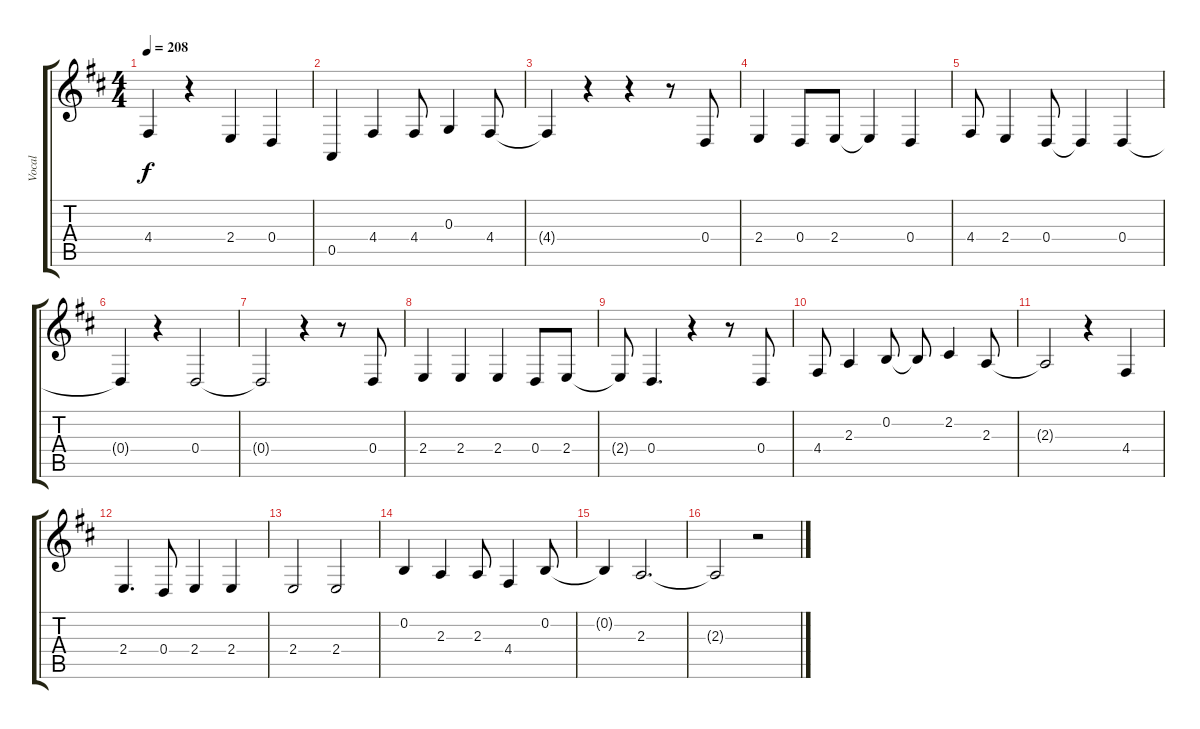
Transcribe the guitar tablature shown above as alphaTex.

\track ("Vocal" "Vocal") {instrument brightacousticpiano}
\staff {score tabs}
\tuning (E4 B3 G3 D3 A2 E2) {hide}
\ts (4 4)
\tempo 208
\clef g2
\ks d
4.4{t}.4{dy f} r.4 2.4.4 0.4.4 |
0.5.4 4.4.4 4.4.8 0.3.4 4.4.8 |
4.4{t}.4 r.4 r.4 r.8 0.4.8 |
2.4.4 0.4.8 2.4.8 2.4{t}.4 0.4.4 |
4.4.8 2.4.4 0.4.8 0.4{t}.4 0.4.4 |
0.4{t}.4 r.4 0.4.2 |
0.4{t}.2 r.4 r.8 0.4.8 |
2.4.4 2.4.4 2.4.4 0.4.8 2.4.8 |
2.4{t}.8 0.4.4{d} r.4 r.8 0.4.8 |
4.4.8 2.3.4 0.2.8 0.2{t}.8 2.2.4 2.3.8 |
2.3{t}.2 r.4 4.4.4 |
2.4.4{d} 0.4.8 2.4.4 2.4.4 |
2.4.2 2.4.2 |
0.2.4 2.3.4 2.3.8 4.4.4 0.2.8 |
0.2{t}.4 2.3.2{d} |
2.3{t}.2 r.2
